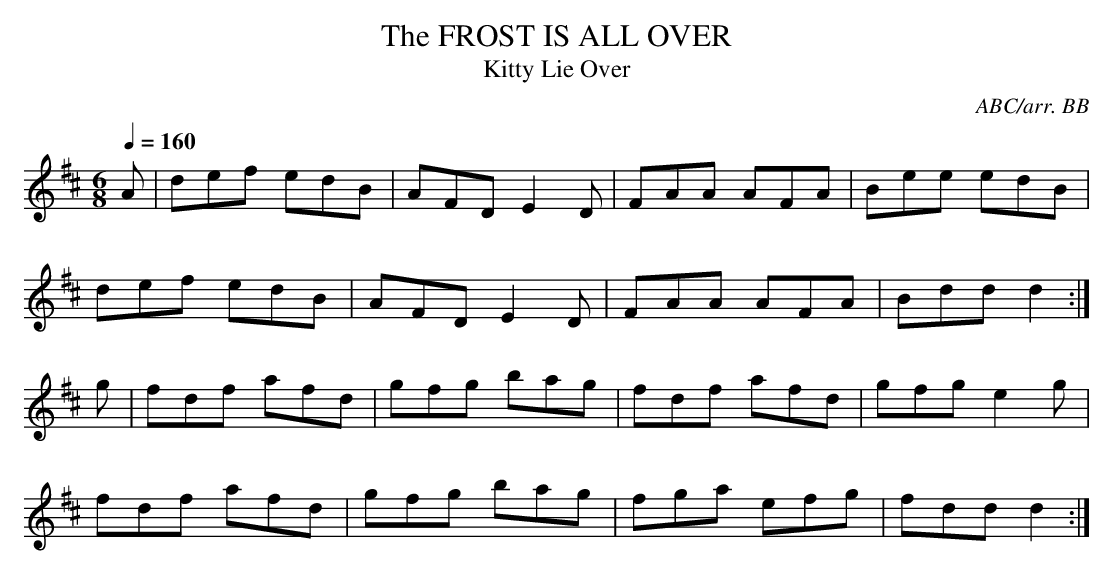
X:1
T:FROST IS ALL OVER, The
T:Kitty Lie Over
C:ABC/arr. BB
M:6/8
L:1/8
Q:1/4=160
K:D
A|def edB|AFD E2D|FAA AFA|Bee edB|
def edB|AFD E2D|FAA AFA|Bdd d2 :|
g|fdf afd|gfg bag|fdf afd|gfg e2g|
fdf afd|gfg bag|fga efg|fdd d2 :|
